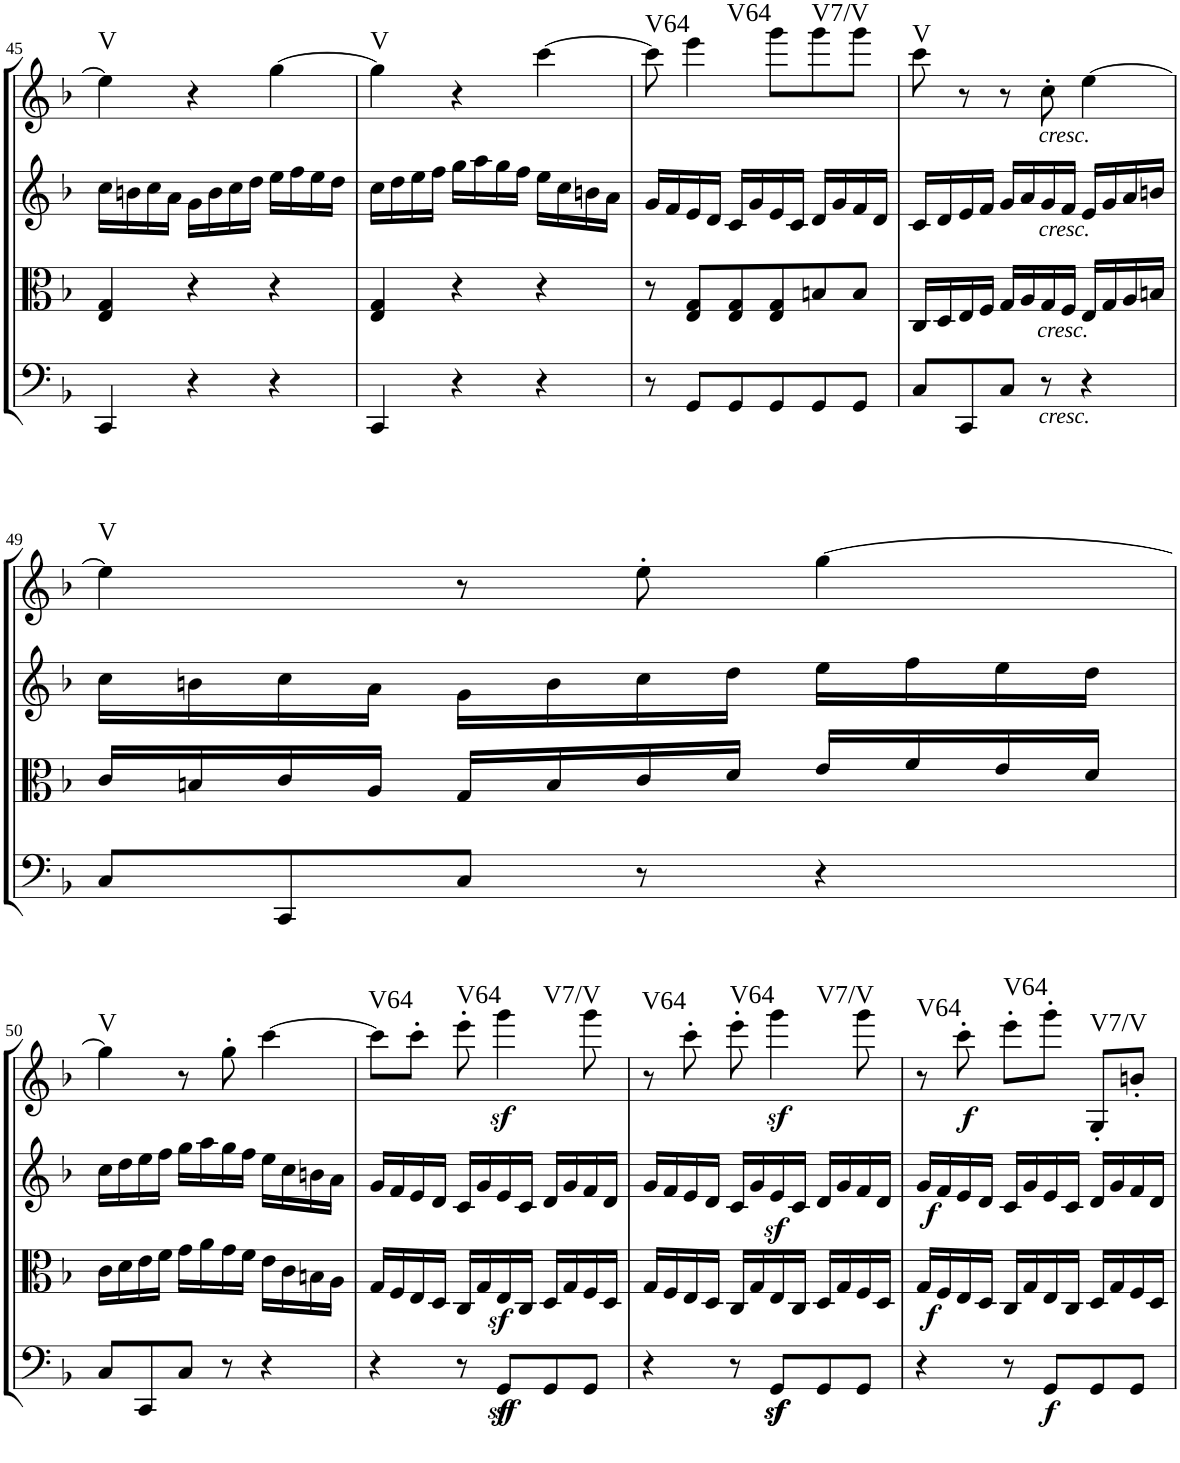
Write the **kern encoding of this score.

**kern	**dynam	**kern	**dynam	**kern	**dynam	**kern	**dynam	**harte
*part4	*part4	*part3	*part3	*part2	*part2	*part1	*part1	*part1
*staff4	*staff4	*staff3	*staff3	*staff2	*staff2	*staff1	*staff1	*
*I"Cello	*	*I"Viola	*	*I"2nd Violin	*	*I"1st Violin	*	*
*	*	*I'Vla	*	*I'Vln	*	*I'Vln	*	*
!!LO:PB:g=z
*clefF4	*	*clefC3	*	*clefG2	*	*clefG2	*	*
*k[b-]	*	*k[b-]	*	*k[b-]	*	*k[b-]	*	*
*F:	*	*F:	*	*F:	*	*F:	*	*
*M3/4	*	*M3/4	*	*M3/4	*	*M3/4	*	*
=45	=45	=45	=45	=45	=45	=45	=45	=45
!	!	!	!	!	!	!	!	!LO:H:kt=V
4CC/	.	4E/ 4G/	.	16cc\LL	.	4ee\]	.	N
.	.	.	.	16bn\	.	.	.	.
.	.	.	.	16cc\	.	.	.	.
.	.	.	.	16a\JJ	.	.	.	.
4r	.	4r	.	16g\LL	.	4r	.	.
.	.	.	.	16b\	.	.	.	.
.	.	.	.	16cc\	.	.	.	.
.	.	.	.	16dd\JJ	.	.	.	.
4r	.	4r	.	16ee\LL	.	[4gg\	.	.
.	.	.	.	16ff\	.	.	.	.
.	.	.	.	16ee\	.	.	.	.
.	.	.	.	16dd\JJ	.	.	.	.
=46	=46	=46	=46	=46	=46	=46	=46	=46
!	!	!	!	!	!	!	!	!LO:H:kt=V
4CC/	.	4E/ 4G/	.	16cc\LL	.	4gg\]	.	N
.	.	.	.	16dd\	.	.	.	.
.	.	.	.	16ee\	.	.	.	.
.	.	.	.	16ff\JJ	.	.	.	.
4r	.	4r	.	16gg\LL	.	4r	.	.
.	.	.	.	16aa\	.	.	.	.
.	.	.	.	16gg\	.	.	.	.
.	.	.	.	16ff\JJ	.	.	.	.
4r	.	4r	.	16ee\LL	.	[4ccc\	.	.
.	.	.	.	16cc\	.	.	.	.
.	.	.	.	16bn\	.	.	.	.
.	.	.	.	16a\JJ	.	.	.	.
=47	=47	=47	=47	=47	=47	=47	=47	=47
!	!	!	!	!	!	!	!	!LO:H:kt=V64
8r	.	8r	.	16g/LL	.	8ccc\]	.	N
.	.	.	.	16f/	.	.	.	.
!	!	!	!	!	!	!	!	!LO:H:kt=V64
8GG/L	.	8E/ 8G/L	.	16e/	.	4eee\	.	N
.	.	.	.	16d/JJ	.	.	.	.
8GG/	.	8E/ 8G/	.	16c/LL	.	.	.	.
.	.	.	.	16g/	.	.	.	.
8GG/	.	8E/ 8G/	.	16e/	.	8ggg\L	.	.
.	.	.	.	16c/JJ	.	.	.	.
!	!	!	!	!	!	!	!	!LO:H:kt=V7/V
8GG/	.	8Bn/	.	16d/LL	.	8ggg\	.	N
.	.	.	.	16g/	.	.	.	.
8GG/J	.	8B/J	.	16f/	.	8ggg\J	.	.
.	.	.	.	16d/JJ	.	.	.	.
=48	=48	=48	=48	=48	=48	=48	=48	=48
!	!	!	!	!	!	!	!	!LO:H:kt=V
8C/L	.	16C/LL	.	16c/LL	.	8ccc\	.	N
.	.	16D/	.	16d/	.	.	.	.
8CC/	.	16E/	.	16e/	.	8r	.	.
.	.	16F/JJ	.	16f/JJ	.	.	.	.
8C/J	.	16G/LL	.	16g/LL	.	8r	.	.
.	.	16A/	.	16a/	.	.	.	.
!	!	!	!	!	!	!LO:TX:b:i:t=cresc.	!	!
!	!	!	!	!LO:TX:b:i:t=cresc.	!	!	!	!
!	!	!LO:TX:b:i:t=cresc.	!	!	!	!	!	!
!LO:TX:b:i:t=cresc.	!	!	!	!	!	!	!	!
8r	.	16G/	.	16g/	.	8cc'\	.	.
.	.	16F/JJ	.	16f/JJ	.	.	.	.
4r	.	16E/LL	.	16e/LL	.	[4ee\	.	.
.	.	16G/	.	16g/	.	.	.	.
.	.	16A/	.	16a/	.	.	.	.
.	.	16Bn/JJ	.	16bn/JJ	.	.	.	.
!!LO:LB:g=z
=49	=49	=49	=49	=49	=49	=49	=49	=49
!	!	!	!	!	!	!	!	!LO:H:kt=V
8C/L	.	16c/LL	.	16cc\LL	.	4ee\]	.	N
.	.	16Bn/	.	16bn\	.	.	.	.
8CC/	.	16c/	.	16cc\	.	.	.	.
.	.	16A/JJ	.	16a\JJ	.	.	.	.
8C/J	.	16G/LL	.	16g\LL	.	8r	.	.
.	.	16B/	.	16b\	.	.	.	.
8r	.	16c/	.	16cc\	.	8ee'\	.	.
.	.	16d/JJ	.	16dd\JJ	.	.	.	.
4r	.	16e/LL	.	16ee\LL	.	[4gg\	.	.
.	.	16f/	.	16ff\	.	.	.	.
.	.	16e/	.	16ee\	.	.	.	.
.	.	16d/JJ	.	16dd\JJ	.	.	.	.
!!LO:LB:g=z
=50	=50	=50	=50	=50	=50	=50	=50	=50
!	!	!	!	!	!	!	!	!LO:H:kt=V
8C/L	.	16c\LL	.	16cc\LL	.	4gg\]	.	N
.	.	16d\	.	16dd\	.	.	.	.
8CC/	.	16e\	.	16ee\	.	.	.	.
.	.	16f\JJ	.	16ff\JJ	.	.	.	.
8C/J	.	16g\LL	.	16gg\LL	.	8r	.	.
.	.	16a\	.	16aa\	.	.	.	.
8r	.	16g\	.	16gg\	.	8gg'\	.	.
.	.	16f\JJ	.	16ff\JJ	.	.	.	.
4r	.	16e\LL	.	16ee\LL	.	[4ccc\	.	.
.	.	16c\	.	16cc\	.	.	.	.
.	.	16Bn\	.	16bn\	.	.	.	.
.	.	16A\JJ	.	16a\JJ	.	.	.	.
=51	=51	=51	=51	=51	=51	=51	=51	=51
!	!	!	!	!	!	!	!	!LO:H:kt=V64
4r	.	16G/LL	.	16g/LL	.	8ccc\L]	.	N
.	.	16F/	.	16f/	.	.	.	.
.	.	16E/	.	16e/	.	8ccc'\J	.	.
.	.	16D/JJ	.	16d/JJ	.	.	.	.
!	!	!	!	!	!	!	!	!LO:H:kt=V64
8r	.	16C/LL	.	16c/LL	.	8eee'\	.	N
.	.	16G/	.	16g/	.	.	.	.
!	!	!	!	!	!	!	!LO:DY:b	!LO:H:kt=V7/V
8GGz</L	.	16Ez</	.	16e/	.	4ggg\	sf	N
.	.	16C/JJ	.	16c/JJ	.	.	.	.
8GG/	.	16D/LL	.	16d/LL	.	.	.	.
.	.	16G/	.	16g/	.	.	.	.
8GG/J	.	16F/	.	16f/	.	8ggg\	.	.
.	.	16D/JJ	.	16d/JJ	.	.	.	.
=52	=52	=52	=52	=52	=52	=52	=52	=52
!	!	!	!	!	!	!	!	!LO:H:kt=V64
4r	.	16G/LL	.	16g/LL	.	8r	.	N
.	.	16F/	.	16f/	.	.	.	.
.	.	16E/	.	16e/	.	8ccc'\	.	.
.	.	16D/JJ	.	16d/JJ	.	.	.	.
!	!	!	!	!	!	!	!	!LO:H:kt=V64
8r	.	16C/LL	.	16c/LL	.	8eee'\	.	N
.	.	16G/	.	16g/	.	.	.	.
!	!	!	!	!	!	!	!LO:DY:b	!LO:H:kt=V7/V
8GGz</L	.	16E/	.	16ez</	.	4ggg\	sf	N
.	.	16C/JJ	.	16c/JJ	.	.	.	.
8GG/	.	16D/LL	.	16d/LL	.	.	.	.
.	.	16G/	.	16g/	.	.	.	.
8GG/J	.	16F/	.	16f/	.	8ggg\	.	.
.	.	16D/JJ	.	16d/JJ	.	.	.	.
=53	=53	=53	=53	=53	=53	=53	=53	=53
!	!	!	!LO:DY:b	!	!LO:DY:b	!	!	!LO:H:kt=V64
4r	.	16G/LL	f	16g/LL	f	8r	.	N
.	.	16F/	.	16f/	.	.	.	.
!	!	!	!	!	!	!	!LO:DY:b	!
.	.	16E/	.	16e/	.	8ccc'\	f	.
.	.	16D/JJ	.	16d/JJ	.	.	.	.
!	!	!	!	!	!	!	!	!LO:H:kt=V64
8r	.	16C/LL	.	16c/LL	.	8eee'\L	.	N
.	.	16G/	.	16g/	.	.	.	.
!	!LO:DY:b	!	!	!	!	!	!	!
8GG/L	f	16E/	.	16e/	.	8ggg'\J	.	.
.	.	16C/JJ	.	16c/JJ	.	.	.	.
!	!	!	!	!	!	!	!	!LO:H:kt=V7/V
8GG/	.	16D/LL	.	16d/LL	.	8G'/L	.	N
.	.	16G/	.	16g/	.	.	.	.
8GG/J	.	16F/	.	16f/	.	8bn'/J	.	.
.	.	16D/JJ	.	16d/JJ	.	.	.	.
=	=	=	=	=	=	=	=	=
*-	*-	*-	*-	*-	*-	*-	*-	*-
